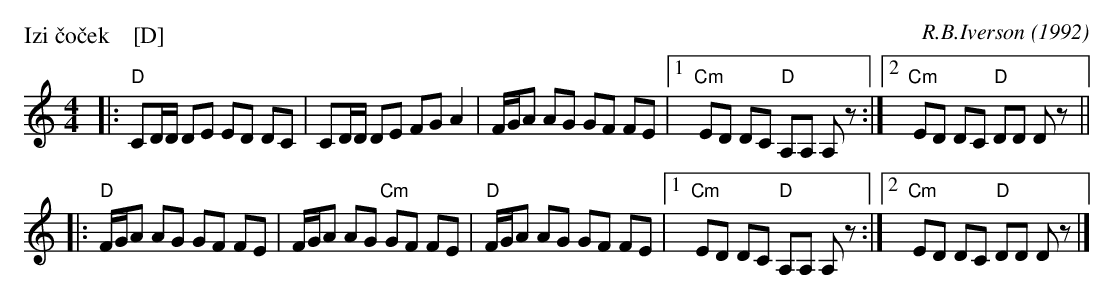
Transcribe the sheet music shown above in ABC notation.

X:1
P: Izi \vco\vcek    [D]
C: R.B.Iverson (1992)
M: 4/4
L: 1/8
K: _B_e^F
|: "D"CD/D/ DE ED DC |  CD/D/ DE FG A2 \
|     F/G/A AG GF FE |1 "Cm"ED DC "D"A,A, A,z :|2 "Cm"ED DC "D"DD Dz ||
|: "D"F/G/A AG GF FE |  F/G/A AG "Cm"GF FE \
|  "D"F/G/A AG GF FE |1 "Cm"ED DC "D"A,A, A,z :|2 "Cm"ED DC "D"DD Dz |]
